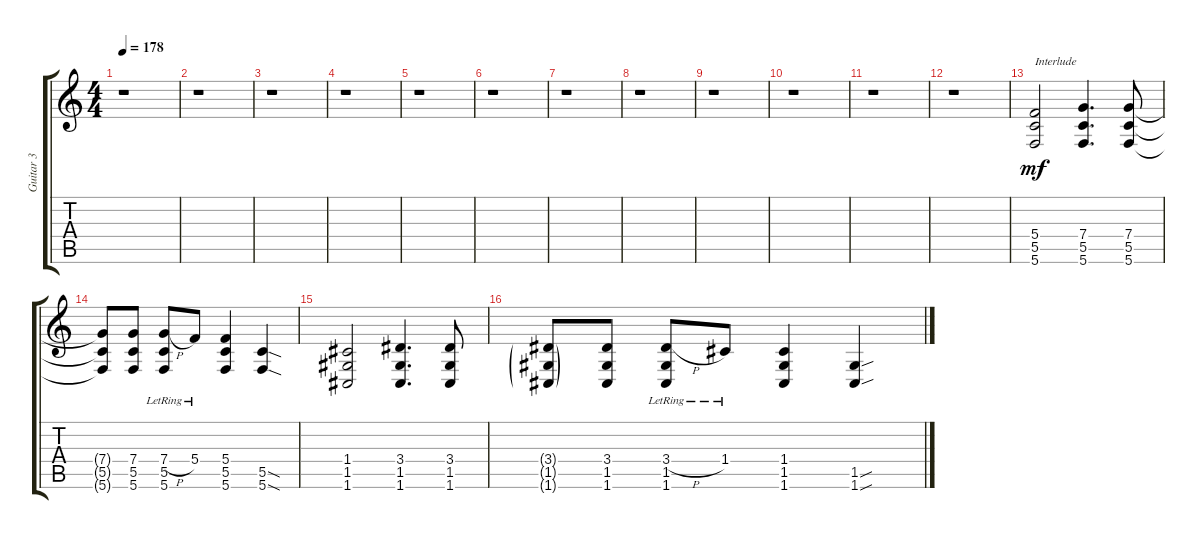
\track ("Guitar 3" "Guitar 3") {instrument electricguitarclean}
\staff {score tabs}
\tuning (D4 A3 F3 C3 G2 C2) {hide}
\ts (4 4)
\tempo 178
\clef g2
\ks c
r.1{dy mf} |
r.1 |
r.1 |
r.1 |
r.1 |
r.1 |
r.1 |
r.1 |
r.1 |
r.1 |
r.1 |
r.1 |
(5.4 5.5 5.6).2{txt "Interlude"} (7.4 5.5 5.6).4{d} (7.4 5.5 5.6).8 |
(7.4{t} 5.5{t} 5.6{t}).8 (7.4 5.5 5.6).8 (7.4{h lr} 5.5{lr} 5.6{lr}).8 5.4{lr}.8 (5.4 5.5 5.6).4 (5.5{sod} 5.6{sod}).4 |
(1.4 1.5 1.6).2 (3.4 1.5 1.6).4{d} (3.4 1.5 1.6).8 |
(3.4{g} 1.5{g} 1.6{g}).8 (3.4 1.5 1.6).8 (3.4{h lr} 1.5{lr} 1.6{lr}).8 1.4{lr}.8 (1.4 1.5 1.6).4 (1.5{sou} 1.6{sou}).4
